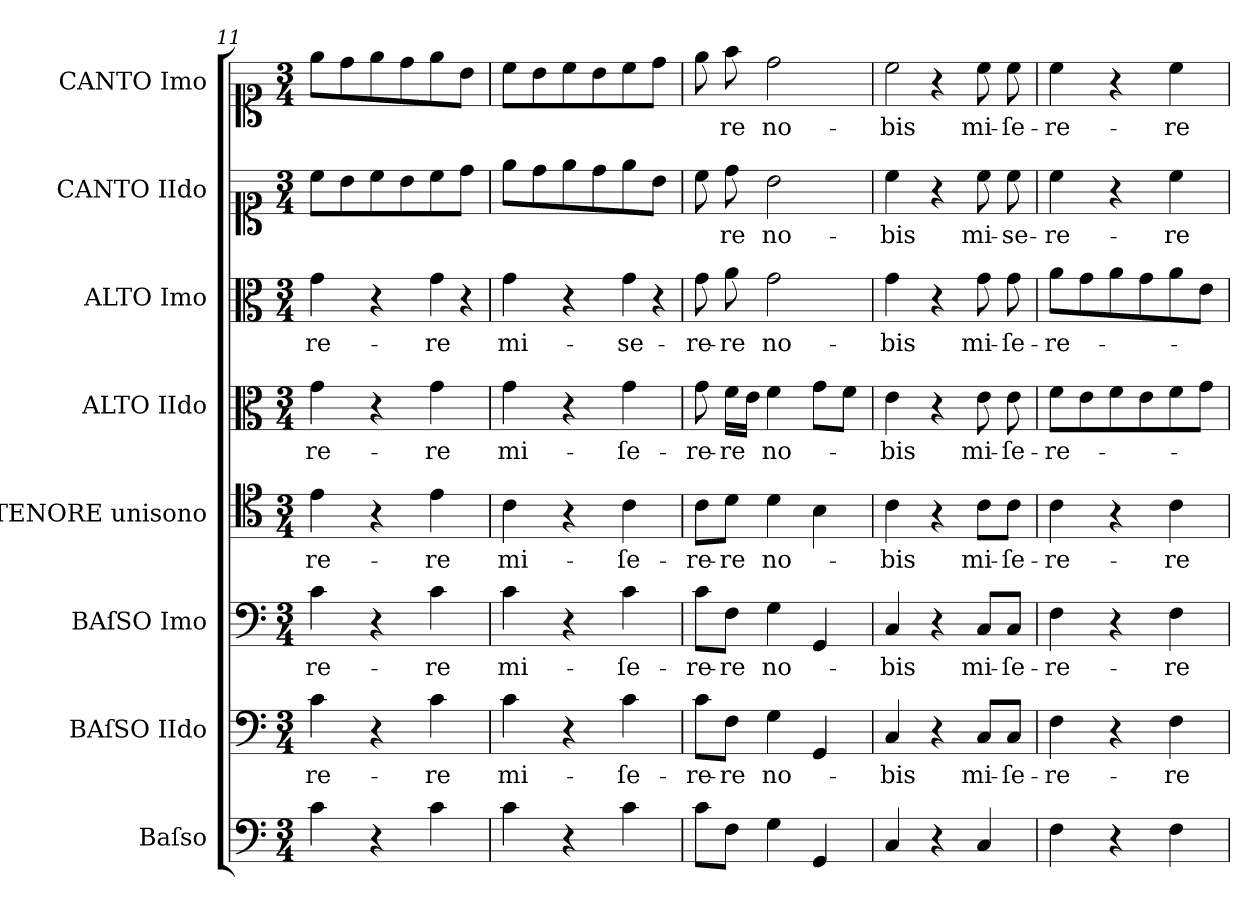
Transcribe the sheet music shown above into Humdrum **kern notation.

**kern	**kern	**text	**kern	**text	**kern	**text	**kern	**text	**kern	**text	**kern	**text	**kern	**text
*part8	*part7	*part7	*part6	*part6	*part5	*part5	*part4	*part4	*part3	*part3	*part2	*part2	*part1	*part1
*staff8	*staff7	*staff7	*staff6	*staff6	*staff5	*staff5	*staff4	*staff4	*staff3	*staff3	*staff2	*staff2	*staff1	*staff1
*I"Baſso	*I"BAſSO IIdo	*	*I"BAſSO Imo	*	*I"TENORE unisono	*	*I"ALTO IIdo	*	*I"ALTO Imo	*	*I"CANTO IIdo	*	*I"CANTO Imo	*
*	*I'B 2	*	*I'B 1	*	*I'T	*	*I'A 2	*	*I'A 1	*	*	*	*	*
*clefF4	*clefF4	*	*clefF4	*	*clefC4	*	*clefC3	*	*clefC3	*	*clefC1	*	*clefC1	*
*k[]	*k[]	*	*k[]	*	*k[]	*	*k[]	*	*k[]	*	*k[]	*	*k[]	*
*C:	*C:	*	*C:	*	*C:	*	*C:	*	*C:	*	*C:	*	*C:	*
*M3/4	*M3/4	*	*M3/4	*	*M3/4	*	*M3/4	*	*M3/4	*	*M3/4	*	*M3/4	*
=11	=11	=11	=11	=11	=11	=11	=11	=11	=11	=11	=11	=11	=11	=11
4c\	4c\	-re-	4c\	-re-	4e\	-re-	4g\	-re-	4g\	-re-	8cc\L	.	8ee\L	.
.	.	.	.	.	.	.	.	.	.	.	8b\	.	8dd\	.
4r	4r	.	4r	.	4r	.	4r	.	4r	.	8cc\	.	8ee\	.
.	.	.	.	.	.	.	.	.	.	.	8b\	.	8dd\	.
!	!	!	!	!	!	!	!	!	!LO:N:vis=4	!	!	!	!	!
4c\	4c\	-re	4c\	-re	4e\	-re	4g\	-re	8g\	-re	8cc\	.	8ee\	.
!	!	!	!	!	!	!	!	!	!LO:N:vis=4	!	!	!	!	!
.	.	.	.	.	.	.	.	.	8r	.	8dd\J	.	8b\J	.
=12	=12	=12	=12	=12	=12	=12	=12	=12	=12	=12	=12	=12	=12	=12
4c\	4c\	mi-	4c\	mi-	4c\	mi-	4g\	mi-	4g\	mi-	8ee\L	.	8cc\L	.
.	.	.	.	.	.	.	.	.	.	.	8dd\	.	8b\	.
4r	4r	.	4r	.	4r	.	4r	.	4r	.	8ee\	.	8cc\	.
.	.	.	.	.	.	.	.	.	.	.	8dd\	.	8b\	.
!	!	!	!	!	!	!	!	!	!LO:N:vis=4	!	!	!	!	!
4c\	4c\	-ſe-	4c\	-ſe-	4c\	-ſe-	4g\	-ſe-	8g\	-se-	8ee\	.	8cc\	.
!	!	!	!	!	!	!	!	!	!LO:N:vis=4	!	!	!	!	!
.	.	.	.	.	.	.	.	.	8r	.	8b\J	.	8dd\J	.
=13	=13	=13	=13	=13	=13	=13	=13	=13	=13	=13	=13	=13	=13	=13
8c\L	8c\L	-re-	8c\L	-re-	8c\L	-re-	8g\	-re-	8g\	-re-	8cc\	.	8ee\	.
8F\J	8F\J	-re	8F\J	-re	8d\J	-re	16f\LL	-re	8a\	-re	8dd\	-re	8ff\	-re
.	.	.	.	.	.	.	16e\JJ	.	.	.	.	.	.	.
4G\	4G\	no-	4G\	no-	4d\	no-	4f\	no-	2g\	no-	2b\	no-	2dd\	no-
4GG/	4GG/	.	4GG/	.	4B\	.	8g\L	.	.	.	.	.	.	.
.	.	.	.	.	.	.	8f\J	.	.	.	.	.	.	.
=14	=14	=14	=14	=14	=14	=14	=14	=14	=14	=14	=14	=14	=14	=14
!	!	!	!	!	!	!	!	!	!	!	!	!	!LO:N:vis=2	!
4C/	4C/	-bis	4C/	-bis	4c\	-bis	4e\	-bis	4g\	-bis	4cc\	-bis	4cc\	-bis
4r	4r	.	4r	.	4r	.	4r	.	4r	.	4r	.	4r	.
4C/	8C/L	mi-	8C/L	mi-	8c\L	mi-	8e\	mi-	8g\	mi-	8cc\	mi-	8cc\	mi-
.	8C/J	-ſe-	8C/J	-ſe-	8c\J	-ſe-	8e\	-ſe-	8g\	-ſe-	8cc\	-se-	8cc\	-ſe-
=15	=15	=15	=15	=15	=15	=15	=15	=15	=15	=15	=15	=15	=15	=15
4F\	4F\	-re-	4F\	-re-	4c\	-re-	8f\L	-re-	8a\L	-re-	4cc\	-re-	4cc\	-re-
.	.	.	.	.	.	.	8e\	.	8g\	.	.	.	.	.
4r	4r	.	4r	.	4r	.	8f\	.	8a\	.	4r	.	4r	.
.	.	.	.	.	.	.	8e\	.	8g\	.	.	.	.	.
4F\	4F\	-re	4F\	-re	4c\	-re	8f\	.	8a\	.	4cc\	-re	4cc\	-re
.	.	.	.	.	.	.	8g\J	.	8e\J	.	.	.	.	.
=	=	=	=	=	=	=	=	=	=	=	=	=	=	=
*-	*-	*-	*-	*-	*-	*-	*-	*-	*-	*-	*-	*-	*-	*-
